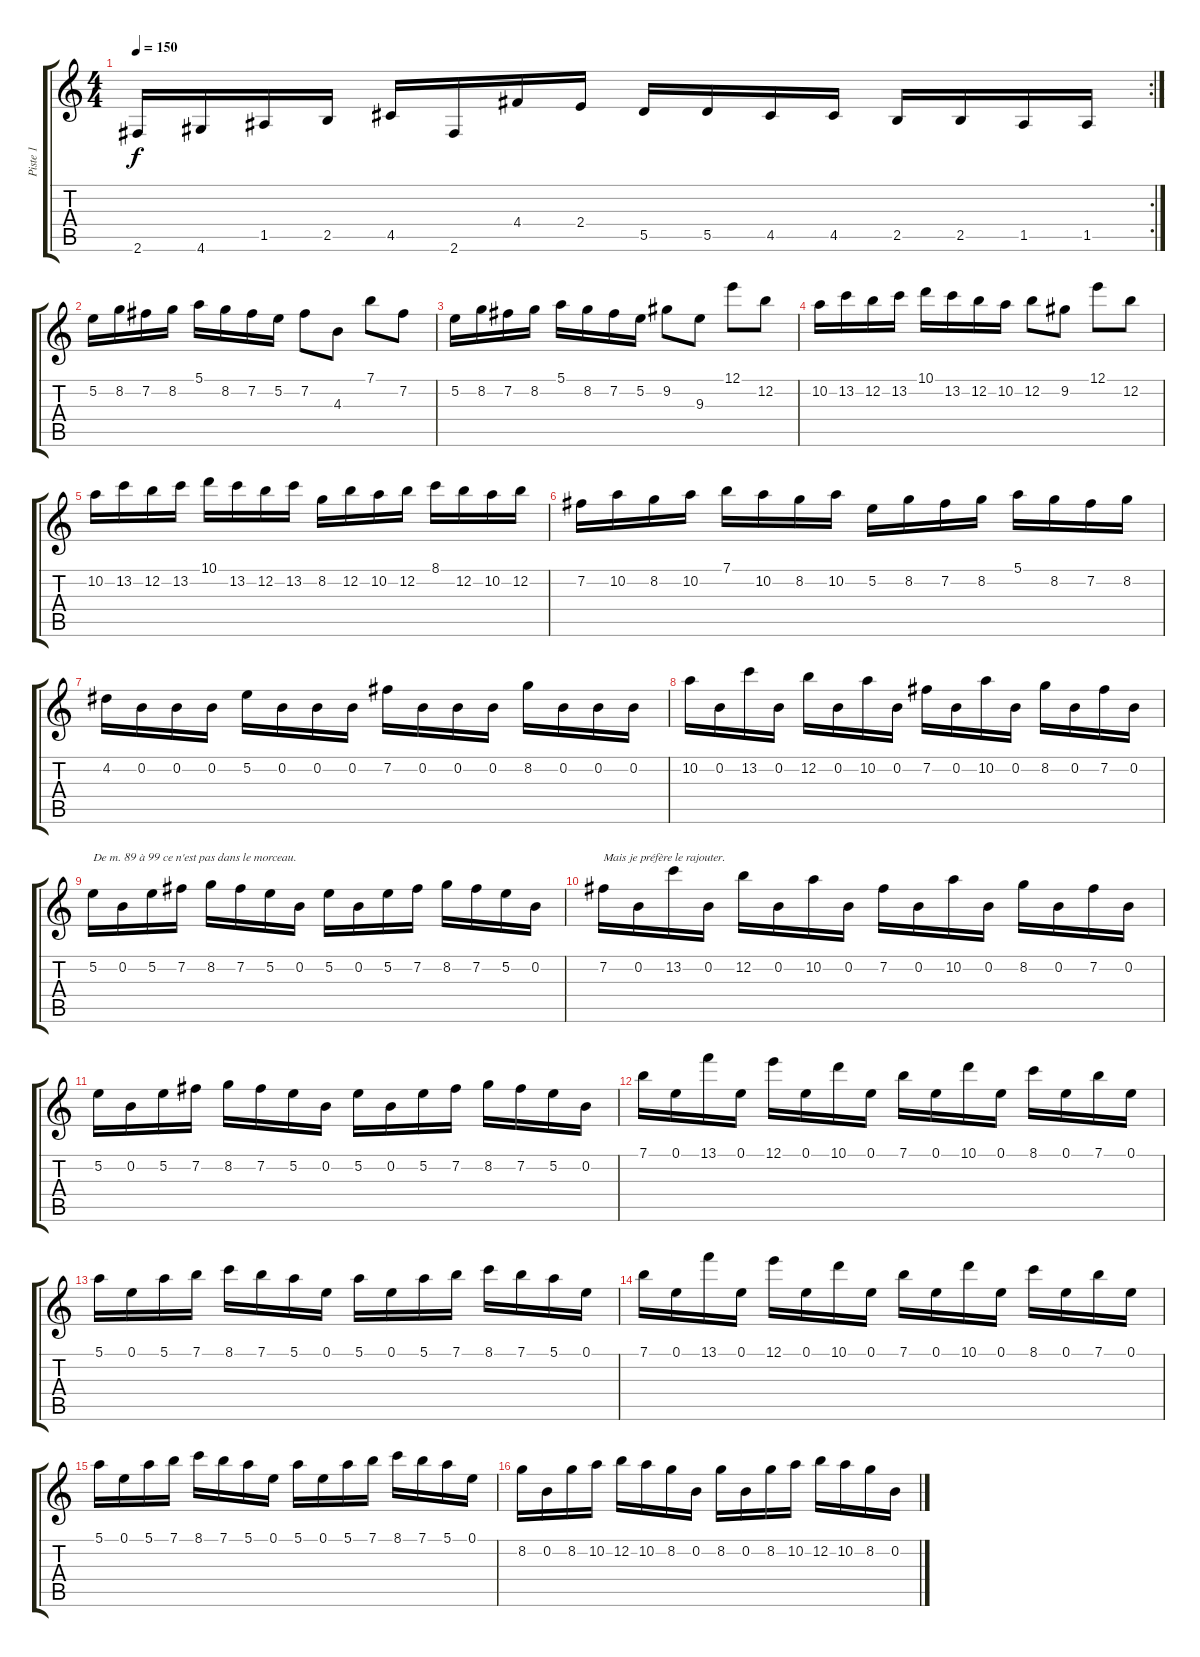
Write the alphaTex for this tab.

\track ("Piste 1" "Piste 1") {instrument distortionguitar}
\staff {score tabs}
\tuning (E4 B3 G3 D3 A2 E2) {hide}
\rc 2
\ts (4 4)
\tempo 150
\clef g2
\ks c
2.6.16{dy f} 4.6.16 1.5.16 2.5.16 4.5.16 2.6.16 4.4.16 2.4.16 5.5.16 5.5.16 4.5.16 4.5.16 2.5.16 2.5.16 1.5.16 1.5.16 |
5.2.16 8.2.16 7.2.16 8.2.16 5.1.16 8.2.16 7.2.16 5.2.16 7.2.8 4.3.8 7.1.8 7.2.8 |
5.2.16 8.2.16 7.2.16 8.2.16 5.1.16 8.2.16 7.2.16 5.2.16 9.2.8 9.3.8 12.1.8 12.2.8 |
10.2.16 13.2.16 12.2.16 13.2.16 10.1.16 13.2.16 12.2.16 10.2.16 12.2.8 9.2.8 12.1.8 12.2.8 |
10.2.16 13.2.16 12.2.16 13.2.16 10.1.16 13.2.16 12.2.16 13.2.16 8.2.16 12.2.16 10.2.16 12.2.16 8.1.16 12.2.16 10.2.16 12.2.16 |
7.2.16 10.2.16 8.2.16 10.2.16 7.1.16 10.2.16 8.2.16 10.2.16 5.2.16 8.2.16 7.2.16 8.2.16 5.1.16 8.2.16 7.2.16 8.2.16 |
4.2.16 0.2.16 0.2.16 0.2.16 5.2.16 0.2.16 0.2.16 0.2.16 7.2.16 0.2.16 0.2.16 0.2.16 8.2.16 0.2.16 0.2.16 0.2.16 |
10.2.16 0.2.16 13.2.16 0.2.16 12.2.16 0.2.16 10.2.16 0.2.16 7.2.16 0.2.16 10.2.16 0.2.16 8.2.16 0.2.16 7.2.16 0.2.16 |
5.2.16{txt "De m. 89 à 99 ce n'est pas dans le morceau."} 0.2.16 5.2.16 7.2.16 8.2.16 7.2.16 5.2.16 0.2.16 5.2.16 0.2.16 5.2.16 7.2.16 8.2.16 7.2.16 5.2.16 0.2.16 |
7.2.16{txt "Mais je préfère le rajouter."} 0.2.16 13.2.16 0.2.16 12.2.16 0.2.16 10.2.16 0.2.16 7.2.16 0.2.16 10.2.16 0.2.16 8.2.16 0.2.16 7.2.16 0.2.16 |
5.2.16 0.2.16 5.2.16 7.2.16 8.2.16 7.2.16 5.2.16 0.2.16 5.2.16 0.2.16 5.2.16 7.2.16 8.2.16 7.2.16 5.2.16 0.2.16 |
7.1.16 0.1.16 13.1.16 0.1.16 12.1.16 0.1.16 10.1.16 0.1.16 7.1.16 0.1.16 10.1.16 0.1.16 8.1.16 0.1.16 7.1.16 0.1.16 |
5.1.16 0.1.16 5.1.16 7.1.16 8.1.16 7.1.16 5.1.16 0.1.16 5.1.16 0.1.16 5.1.16 7.1.16 8.1.16 7.1.16 5.1.16 0.1.16 |
7.1.16 0.1.16 13.1.16 0.1.16 12.1.16 0.1.16 10.1.16 0.1.16 7.1.16 0.1.16 10.1.16 0.1.16 8.1.16 0.1.16 7.1.16 0.1.16 |
5.1.16 0.1.16 5.1.16 7.1.16 8.1.16 7.1.16 5.1.16 0.1.16 5.1.16 0.1.16 5.1.16 7.1.16 8.1.16 7.1.16 5.1.16 0.1.16 |
8.2.16 0.2.16 8.2.16 10.2.16 12.2.16 10.2.16 8.2.16 0.2.16 8.2.16 0.2.16 8.2.16 10.2.16 12.2.16 10.2.16 8.2.16 0.2.16
